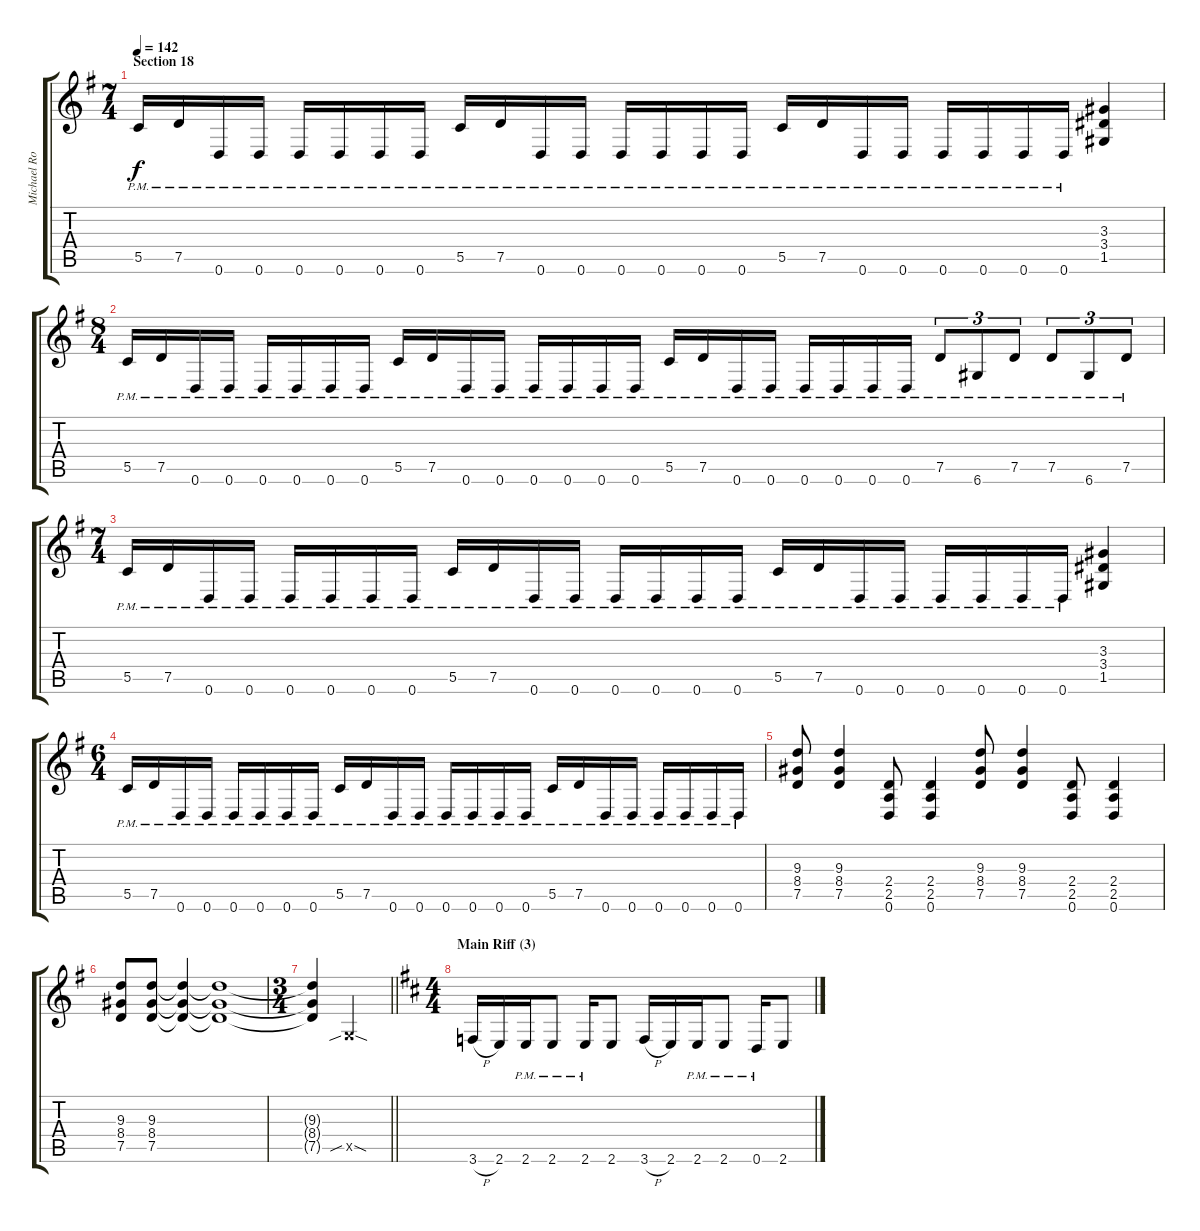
\track ("Michael Romeo (guitar)" "Michael Ro") {instrument distortionguitar}
\staff {score tabs}
\tuning (D4 A3 F3 C3 G2 D2) {hide}
\ts (7 4)
\section ("" "Section 18")
\tempo 142
\clef g2
\ks eminor
5.5{pm}.16{dy f} 7.5{pm}.16 0.6{pm}.16 0.6{pm}.16 0.6{pm}.16 0.6{pm}.16 0.6{pm}.16 0.6{pm}.16 5.5{pm}.16 7.5{pm}.16 0.6{pm}.16 0.6{pm}.16 0.6{pm}.16 0.6{pm}.16 0.6{pm}.16 0.6{pm}.16 5.5{pm}.16 7.5{pm}.16 0.6{pm}.16 0.6{pm}.16 0.6{pm}.16 0.6{pm}.16 0.6{pm}.16 0.6{pm}.16 (3.3 3.4 1.5).4 |
\ts (8 4)
5.5{pm}.16 7.5{pm}.16 0.6{pm}.16 0.6{pm}.16 0.6{pm}.16 0.6{pm}.16 0.6{pm}.16 0.6{pm}.16 5.5{pm}.16 7.5{pm}.16 0.6{pm}.16 0.6{pm}.16 0.6{pm}.16 0.6{pm}.16 0.6{pm}.16 0.6{pm}.16 5.5{pm}.16 7.5{pm}.16 0.6{pm}.16 0.6{pm}.16 0.6{pm}.16 0.6{pm}.16 0.6{pm}.16 0.6{pm}.16 7.5{pm}.8{tu (3 2)} 6.6{pm}.8{tu (3 2)} 7.5{pm}.8{tu (3 2)} 7.5{pm}.8{tu (3 2)} 6.6{pm}.8{tu (3 2)} 7.5{pm}.8{tu (3 2)} |
\ts (7 4)
5.5{pm}.16 7.5{pm}.16 0.6{pm}.16 0.6{pm}.16 0.6{pm}.16 0.6{pm}.16 0.6{pm}.16 0.6{pm}.16 5.5{pm}.16 7.5{pm}.16 0.6{pm}.16 0.6{pm}.16 0.6{pm}.16 0.6{pm}.16 0.6{pm}.16 0.6{pm}.16 5.5{pm}.16 7.5{pm}.16 0.6{pm}.16 0.6{pm}.16 0.6{pm}.16 0.6{pm}.16 0.6{pm}.16 0.6{pm}.16 (3.3 3.4 1.5).4 |
\ts (6 4)
5.5{pm}.16 7.5{pm}.16 0.6{pm}.16 0.6{pm}.16 0.6{pm}.16 0.6{pm}.16 0.6{pm}.16 0.6{pm}.16 5.5{pm}.16 7.5{pm}.16 0.6{pm}.16 0.6{pm}.16 0.6{pm}.16 0.6{pm}.16 0.6{pm}.16 0.6{pm}.16 5.5{pm}.16 7.5{pm}.16 0.6{pm}.16 0.6{pm}.16 0.6{pm}.16 0.6{pm}.16 0.6{pm}.16 0.6{pm}.16 |
(9.3 8.4 7.5).8 (9.3 8.4 7.5).4 (2.4 2.5 0.6).8 (2.4 2.5 0.6).4 (9.3 8.4 7.5).8 (9.3 8.4 7.5).4 (2.4 2.5 0.6).8 (2.4 2.5 0.6).4 |
(9.3 8.4 7.5).8 (9.3 8.4 7.5).8 (9.3{t} 8.4{t} 7.5{t}).4 (9.3{t} 8.4{t} 7.5{t}).1 |
\ts (3 4)
\barLineRight lightlight
(9.3{t} 8.4{t} 7.5{t}).4 0.5{sib sod x}.2 |
\ts (4 4)
\section ("" "Main Riff (3)")
\ks bminor
3.6{h}.16 2.6.16 2.6{pm}.16 2.6{pm}.8 2.6{pm}.16 2.6.8 3.6{h}.16 2.6.16 2.6{pm}.16 2.6{pm}.8 0.6{pm}.16 2.6.8
